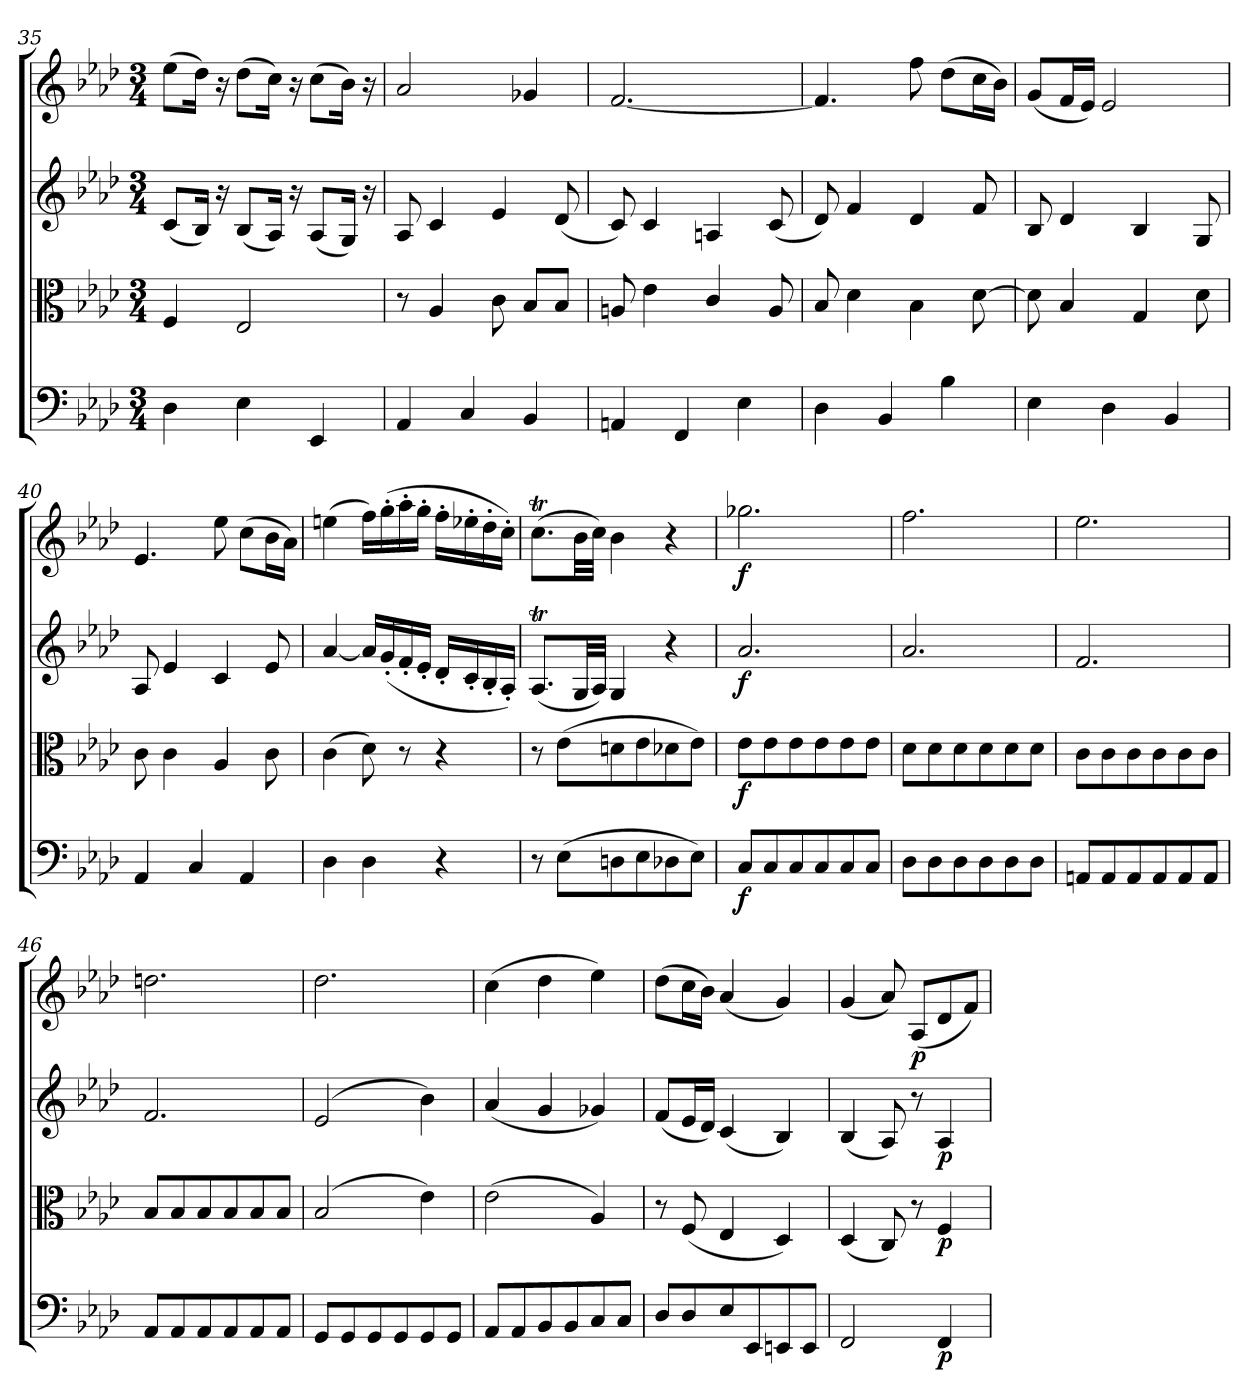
**kern	**dynam	**kern	**dynam	**kern	**dynam	**kern	**dynam
*part4	*part4	*part3	*part3	*part2	*part2	*part1	*part1
*staff4	*staff4	*staff3	*staff3	*staff2	*staff2	*staff1	*staff1
*clefF4	*	*clefC3	*	*clefG2	*	*clefG2	*
*k[b-e-a-d-]	*	*k[b-e-a-d-]	*	*k[b-e-a-d-]	*	*k[b-e-a-d-]	*
*A-:	*	*A-:	*	*A-:	*	*A-:	*
*M3/4	*	*M3/4	*	*M3/4	*	*M3/4	*
=35	=35	=35	=35	=35	=35	=35	=35
4D-\	.	4F/	.	(8c/L	.	(8ee-\L	.
.	.	.	.	16B-/Jk)	.	16dd-\Jk)	.
.	.	.	.	16r	.	16r	.
4E-\	.	2E-/	.	(8B-/L	.	(8dd-\L	.
.	.	.	.	16A-/Jk)	.	16cc\Jk)	.
.	.	.	.	16r	.	16r	.
4EE-/	.	.	.	(8A-/L	.	(8cc\L	.
.	.	.	.	16G/Jk)	.	16b-\Jk)	.
.	.	.	.	16r	.	16r	.
=36	=36	=36	=36	=36	=36	=36	=36
4AA-/	.	8r	.	8A-/	.	2a-/	.
.	.	4A-/	.	4c/	.	.	.
4C/	.	.	.	.	.	.	.
.	.	8c\	.	4e-/	.	.	.
4BB-/	.	8B-/L	.	.	.	4g-X/	.
.	.	8B-/J	.	(8d-/	.	.	.
=37	=37	=37	=37	=37	=37	=37	=37
4AAn/	.	8An/	.	8c/)	.	[2.f/	.
.	.	4e-\	.	4c/	.	.	.
4FF/	.	.	.	.	.	.	.
.	.	4c/	.	4An/	.	.	.
4E-\	.	.	.	.	.	.	.
.	.	8A/	.	(8c/	.	.	.
=38	=38	=38	=38	=38	=38	=38	=38
4D-\	.	8B-/	.	8d-/)	.	4.f/]	.
.	.	4d-\	.	4f/	.	.	.
4BB-/	.	.	.	.	.	.	.
.	.	4B-\	.	4d-/	.	8ff\	.
4B-\	.	.	.	.	.	(8dd-\L	.
.	.	[8d-\	.	8f/	.	16cc\L	.
.	.	.	.	.	.	16b-\JJ)	.
=39	=39	=39	=39	=39	=39	=39	=39
4E-\	.	8d-\]	.	8B-/	.	(8g/L	.
.	.	4B-/	.	4d-/	.	16f/L	.
.	.	.	.	.	.	16e-/JJ)	.
4D-\	.	.	.	.	.	2e-/	.
.	.	4G/	.	4B-/	.	.	.
4BB-/	.	.	.	.	.	.	.
.	.	8d-\	.	8G/	.	.	.
=40	=40	=40	=40	=40	=40	=40	=40
4AA-/	.	8c\	.	8A-/	.	4.e-/	.
.	.	4c\	.	4e-/	.	.	.
4C/	.	.	.	.	.	.	.
.	.	4A-/	.	4c/	.	8ee-\	.
4AA-/	.	.	.	.	.	(8cc\L	.
.	.	8c\	.	8e-/	.	16b-\L	.
.	.	.	.	.	.	16a-\JJ)	.
=41	=41	=41	=41	=41	=41	=41	=41
4D-\	.	(4c\	.	[4a-/	.	(4een\	.
4D-\	.	8d-\)	.	16a-/LL]	.	16ff\LL)	.
.	.	.	.	(16g'/	.	(16gg'\	.
.	.	8r	.	16f'/	.	16aa-'\	.
.	.	.	.	16e-'/JJ	.	16gg'\JJ	.
4r	.	4r	.	16d-'/LL	.	16ff'\LL	.
.	.	.	.	16c'/	.	16ee-X'\	.
.	.	.	.	16B-'/	.	16dd-'\	.
.	.	.	.	16A-'/JJ)	.	16cc'\JJ)	.
=42	=42	=42	=42	=42	=42	=42	=42
8r	.	8r	.	(8.A-T/L	.	(8.cct\L	.
(8E-\L	.	(8e-\L	.	.	.	.	.
.	.	.	.	32G/LL	.	32b-\LL	.
.	.	.	.	32A-/JJJ)	.	32cc\JJJ)	.
8Dn\	.	8dn\	.	4G/	.	4b-\	.
8E-\	.	8e-\	.	.	.	.	.
8D-X\	.	8d-X\	.	4r	.	4r	.
8E-\J)	.	8e-\J)	.	.	.	.	.
=43	=43	=43	=43	=43	=43	=43	=43
8C/L	f	8e-\L	f	2.a-/	f	2.gg-X\	f
8C/	.	8e-\	.	.	.	.	.
8C/	.	8e-\	.	.	.	.	.
8C/	.	8e-\	.	.	.	.	.
8C/	.	8e-\	.	.	.	.	.
8C/J	.	8e-\J	.	.	.	.	.
=44	=44	=44	=44	=44	=44	=44	=44
8D-\L	.	8d-\L	.	2.a-/	.	2.ff\	.
8D-\	.	8d-\	.	.	.	.	.
8D-\	.	8d-\	.	.	.	.	.
8D-\	.	8d-\	.	.	.	.	.
8D-\	.	8d-\	.	.	.	.	.
8D-\J	.	8d-\J	.	.	.	.	.
=45	=45	=45	=45	=45	=45	=45	=45
8AAn/L	.	8c\L	.	2.f/	.	2.ee-\	.
8AA/	.	8c\	.	.	.	.	.
8AA/	.	8c\	.	.	.	.	.
8AA/	.	8c\	.	.	.	.	.
8AA/	.	8c\	.	.	.	.	.
8AA/J	.	8c\J	.	.	.	.	.
=46	=46	=46	=46	=46	=46	=46	=46
8AA-/L	.	8B-/L	.	2.f/	.	2.ddn\	.
8AA-/	.	8B-/	.	.	.	.	.
8AA-/	.	8B-/	.	.	.	.	.
8AA-/	.	8B-/	.	.	.	.	.
8AA-/	.	8B-/	.	.	.	.	.
8AA-/J	.	8B-/J	.	.	.	.	.
=47	=47	=47	=47	=47	=47	=47	=47
8GG/L	.	(2B-/	.	(2e-/	.	2.dd-\	.
8GG/	.	.	.	.	.	.	.
8GG/	.	.	.	.	.	.	.
8GG/	.	.	.	.	.	.	.
8GG/	.	4e-\)	.	4b-\)	.	.	.
8GG/J	.	.	.	.	.	.	.
=48	=48	=48	=48	=48	=48	=48	=48
8AA-/L	.	(2e-\	.	(4a-/	.	(4cc\	.
8AA-/	.	.	.	.	.	.	.
8BB-/	.	.	.	4g/	.	4dd-\	.
8BB-/	.	.	.	.	.	.	.
8C/	.	4A-/)	.	4g-X/)	.	4ee-\)	.
8C/J	.	.	.	.	.	.	.
=49	=49	=49	=49	=49	=49	=49	=49
8D-/L	.	8r	.	(8f/L	.	(8dd-\L	.
8D-/	.	(8F/	.	16e-/L	.	16cc\L	.
.	.	.	.	16d-/JJ)	.	16b-\JJ)	.
8E-/	.	4E-/	.	(4c/	.	(4a-/	.
8EE-/	.	.	.	.	.	.	.
8EEn/	.	4D-/)	.	4B-/)	.	4g/)	.
8EE/J	.	.	.	.	.	.	.
=50	=50	=50	=50	=50	=50	=50	=50
2FF/	.	(4D-/	.	(4B-/	.	(4g/	.
.	.	8C/)	.	8A-/)	.	8a-/)	.
.	.	8r	.	8r	.	(8A-/L	p
4FF/	p	4F/	p	4A-/	p	8d-/	.
.	.	.	.	.	.	8f/J)	.
=	=	=	=	=	=	=	=
*-	*-	*-	*-	*-	*-	*-	*-
